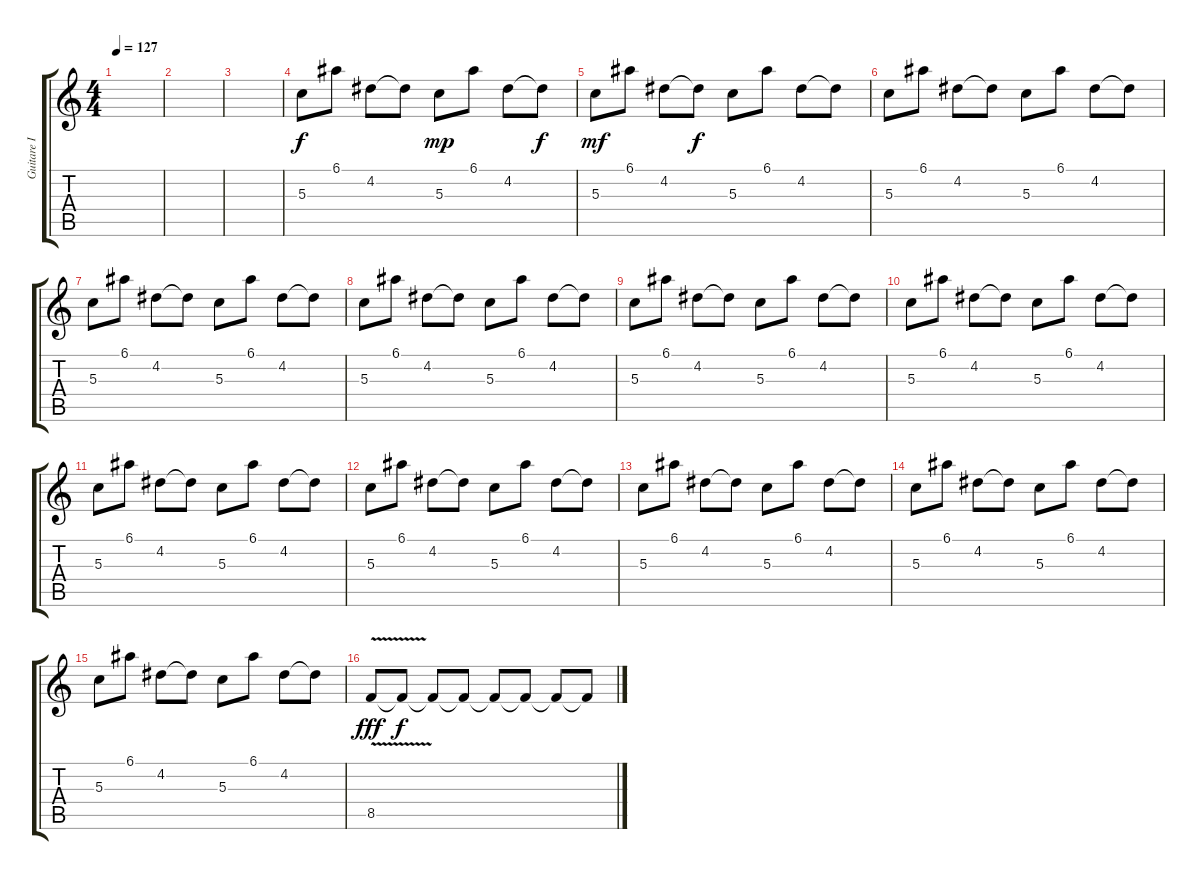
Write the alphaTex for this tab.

\track ("Guitare I" "Guitare I") {instrument electricguitarjazz}
\staff {score tabs}
\tuning (E4 B3 G3 D3 A2 E2) {hide}
\ts (4 4)
\tempo 127
\clef g2
\ks c
|
|
|
5.3.8 6.1.8 4.2.8 4.2{t}.8{dy f} 5.3.8{dy mp} 6.1.8 4.2.8 4.2{t}.8{dy f} |
5.3.8{dy mf} 6.1.8 4.2.8 4.2{t}.8{dy f} 5.3.8 6.1.8 4.2.8 4.2{t}.8 |
5.3.8 6.1.8 4.2.8 4.2{t}.8 5.3.8 6.1.8 4.2.8 4.2{t}.8 |
5.3.8 6.1.8 4.2.8 4.2{t}.8 5.3.8 6.1.8 4.2.8 4.2{t}.8 |
5.3.8 6.1.8 4.2.8 4.2{t}.8 5.3.8 6.1.8 4.2.8 4.2{t}.8 |
5.3.8 6.1.8 4.2.8 4.2{t}.8 5.3.8 6.1.8 4.2.8 4.2{t}.8 |
5.3.8 6.1.8 4.2.8 4.2{t}.8 5.3.8 6.1.8 4.2.8 4.2{t}.8 |
5.3.8 6.1.8 4.2.8 4.2{t}.8 5.3.8 6.1.8 4.2.8 4.2{t}.8 |
5.3.8 6.1.8 4.2.8 4.2{t}.8 5.3.8 6.1.8 4.2.8 4.2{t}.8 |
5.3.8 6.1.8 4.2.8 4.2{t}.8 5.3.8 6.1.8 4.2.8 4.2{t}.8 |
5.3.8 6.1.8 4.2.8 4.2{t}.8 5.3.8 6.1.8 4.2.8 4.2{t}.8 |
5.3.8 6.1.8 4.2.8 4.2{t}.8 5.3.8 6.1.8 4.2.8 4.2{t}.8 |
8.5{v}.8{dy fff} 8.5{t}.8{dy f} 8.5{t}.8 8.5{t}.8 8.5{t}.8 8.5{t}.8 8.5{t}.8 8.5{t}.8
